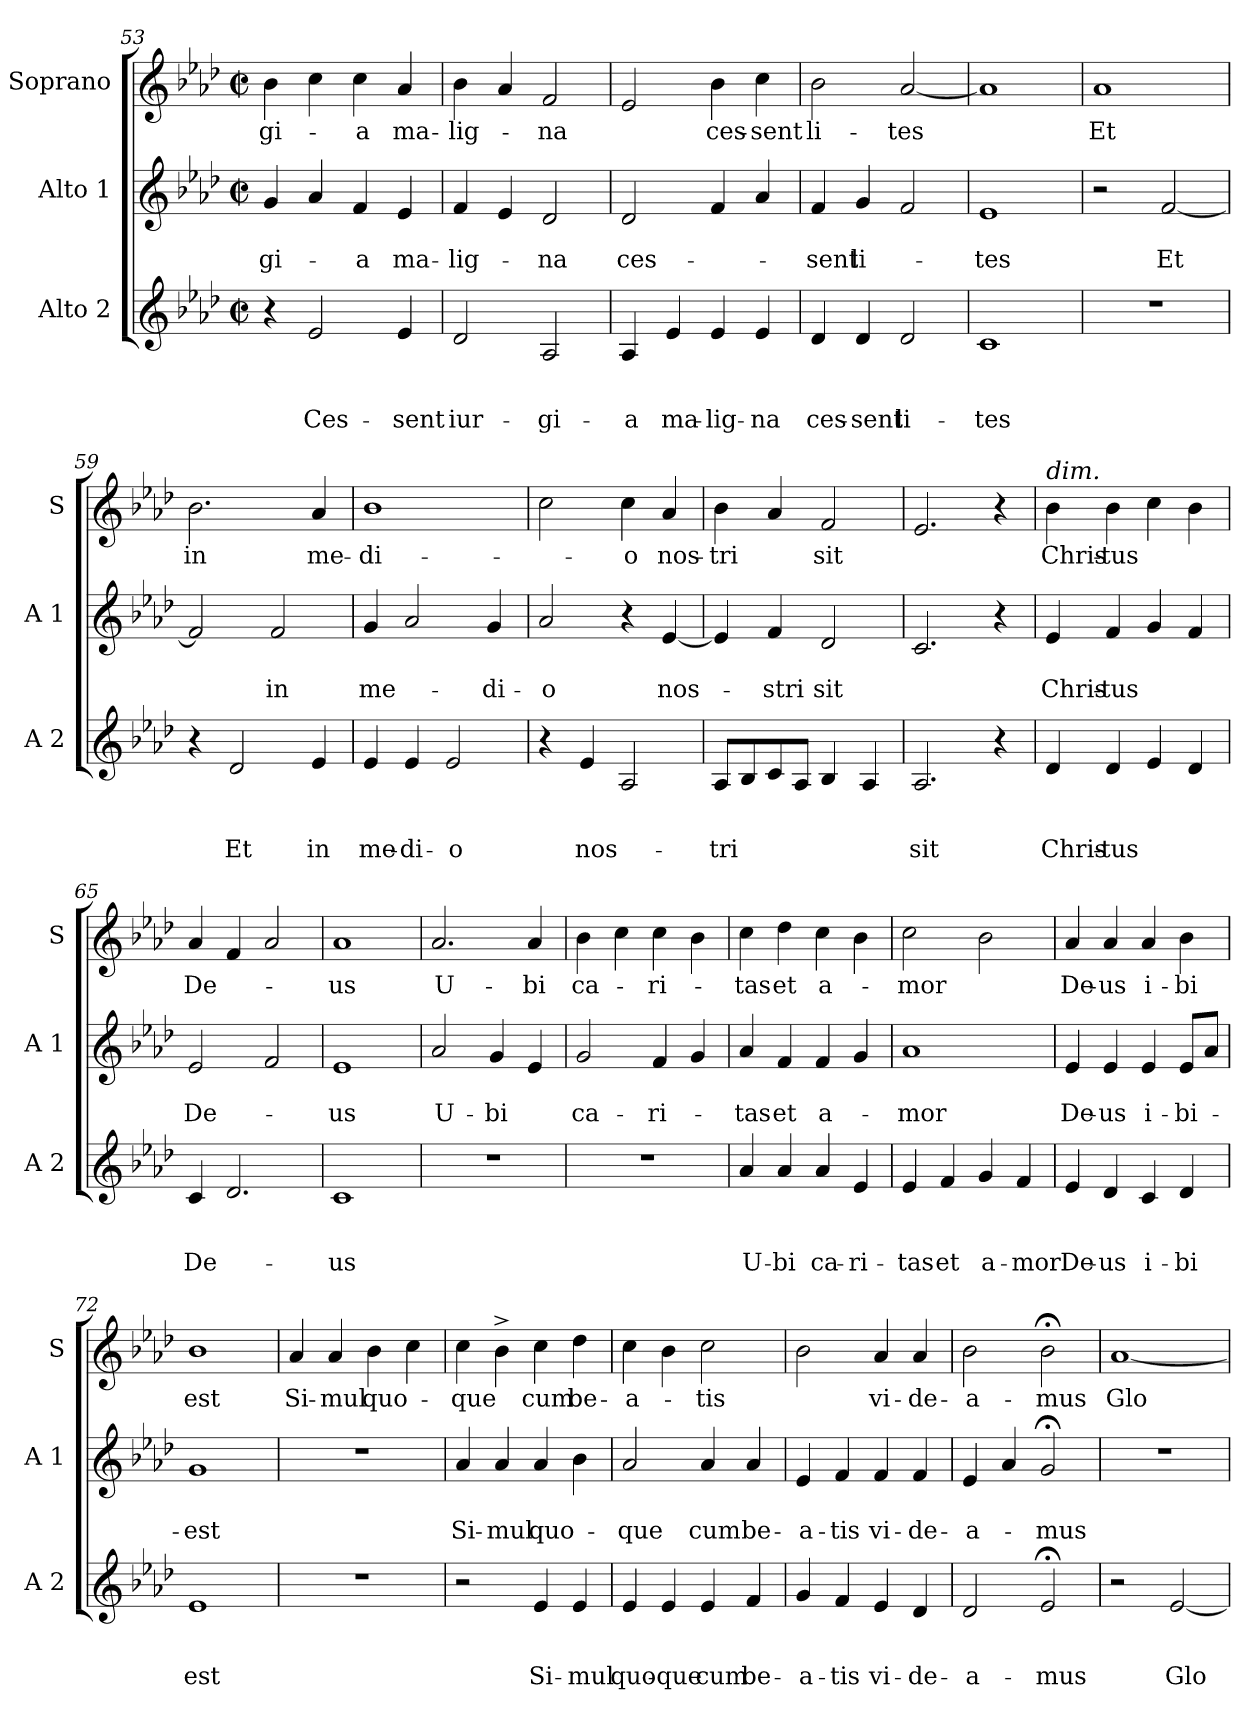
**kern	**text	**text	**text	**kern	**text	**text	**kern	**text
*part3	*part3	*part3	*part3	*part2	*part2	*part2	*part1	*part1
*staff3	*staff3	*staff3	*staff3	*staff2	*staff2	*staff2	*staff1	*staff1
*I"Alto 2	*	*	*	*I"Alto 1	*	*	*I"Soprano	*
*I'A 2	*	*	*	*I'A 1	*	*	*I'S	*
*clefG2	*	*	*	*clefG2	*	*	*clefG2	*
*k[b-e-a-d-]	*	*	*	*k[b-e-a-d-]	*	*	*k[b-e-a-d-]	*
*A-:	*	*	*	*A-:	*	*	*A-:	*
*M2/2	*	*	*	*M2/2	*	*	*M2/2	*
*met(c|)	*	*	*	*met(c|)	*	*	*met(c|)	*
=53	=53	=53	=53	=53	=53	=53	=53	=53
!	!	!	!	!	!	!LO:LY:b	!	!LO:LY:b
4r	.	.	.	4g/	.	-gi-	4b-\	-gi-
!	!	!	!LO:LY:b	!	!	!	!	!
2e-/	.	.	Ces-	4a-/	.	.	4cc\	.
!	!	!	!	!	!	!LO:LY:b	!	!LO:LY:b
.	.	.	.	4f/	.	-a	4cc\	-a
!	!	!	!LO:LY:b	!	!	!LO:LY:b	!	!LO:LY:b
4e-/	.	.	-sent	4e-/	.	ma-	4a-/	ma-
=54	=54	=54	=54	=54	=54	=54	=54	=54
!	!	!	!LO:LY:b	!	!	!LO:LY:b	!	!LO:LY:b
2d-/	.	.	iur-	4f/	.	-lig-	4b-\	-lig-
.	.	.	.	4e-/	.	.	4a-/	.
!	!	!	!LO:LY:b	!	!	!LO:LY:b	!	!LO:LY:b
2A-/	.	.	-gi-	2d-/	.	-na	2f/	-na
=55	=55	=55	=55	=55	=55	=55	=55	=55
!	!	!	!LO:LY:b	!	!	!LO:LY:b	!	!
4A-/	.	.	-a	2d-/	.	ces-	2e-/	.
!	!	!	!LO:LY:b	!	!	!	!	!
4e-/	.	.	ma-	.	.	.	.	.
!	!	!	!LO:LY:b	!	!	!	!	!LO:LY:b
4e-/	.	.	-lig-	4f/	.	.	4b-\	ces-
!	!	!	!LO:LY:b	!	!	!	!	!LO:LY:b:rj
4e-/	.	.	-na	4a-/	.	.	4cc\	-sent
=56	=56	=56	=56	=56	=56	=56	=56	=56
!	!	!	!LO:LY:b	!	!	!LO:LY:b	!	!LO:LY:b
4d-/	.	.	ces-	4f/	.	-sent	2b-\	li-
!	!	!	!LO:LY:b:rj	!	!	!LO:LY:b	!	!
4d-/	.	.	-sent	4g/	.	li-	.	.
!	!	!	!LO:LY:b	!	!	!	!	!LO:LY:b
2d-/	.	.	li-	2f/	.	.	[<2a-/	-tes
=57	=57	=57	=57	=57	=57	=57	=57	=57
!	!	!	!LO:LY:b	!	!	!LO:LY:b	!	!
1c	.	.	-tes	1e-	.	-tes	1a-]	.
!!LO:LB:g=z
=58	=58	=58	=58	=58	=58	=58	=58	=58
!	!	!	!	!	!	!	!	!LO:LY:b
1r	.	.	.	2r	.	.	1a-	Et
!	!	!	!	!	!	!LO:LY:b	!	!
.	.	.	.	[<2f/	.	Et	.	.
=59	=59	=59	=59	=59	=59	=59	=59	=59
!	!	!	!	!	!	!	!	!LO:LY:b
4r	.	.	.	2f/]	.	.	2.b-\	in
!	!	!	!LO:LY:b	!	!	!	!	!
2d-/	.	.	Et	.	.	.	.	.
!	!	!	!	!	!	!LO:LY:b	!	!
.	.	.	.	2f/	.	in	.	.
!	!	!	!LO:LY:b	!	!	!	!	!LO:LY:b
4e-/	.	.	in	.	.	.	4a-/	me-
=60	=60	=60	=60	=60	=60	=60	=60	=60
!	!	!	!LO:LY:b	!	!	!LO:LY:b	!	!LO:LY:b
4e-/	.	.	me-	4g/	.	me-	1b-	-di-
!	!	!	!LO:LY:b	!	!	!	!	!
4e-/	.	.	-di-	2a-/	.	.	.	.
!	!	!	!LO:LY:b	!	!	!	!	!
2e-/	.	.	-o	.	.	.	.	.
!	!	!	!	!	!	!LO:LY:b	!	!
.	.	.	.	4g/	.	-di-	.	.
=61	=61	=61	=61	=61	=61	=61	=61	=61
!	!	!	!	!	!	!LO:LY:b	!	!
4r	.	.	.	2a-/	.	-o	2cc\	.
!	!	!	!LO:LY:b	!	!	!	!	!
4e-/	.	.	nos-	.	.	.	.	.
!	!	!	!	!	!	!	!	!LO:LY:b
2A-/	.	.	.	4r	.	.	4cc\	-o
!	!	!	!	!	!	!LO:LY:b	!	!LO:LY:b
.	.	.	.	[<4e-/	.	nos-	4a-/	nos-
!!LO:LB:g=z
=62	=62	=62	=62	=62	=62	=62	=62	=62
!	!	!	!LO:LY:b	!	!	!	!	!LO:LY:b
8A-/L	.	.	-tri	4e-/]	.	.	4b-\	-tri
8B-/	.	.	.	.	.	.	.	.
!	!	!	!	!	!	!LO:LY:b	!	!
8c/	.	.	.	4f/	.	-stri	4a-/	.
8A-/J	.	.	.	.	.	.	.	.
!	!	!	!	!	!	!LO:LY:b	!	!LO:LY:b
4B-/	.	.	.	2d-/	.	sit	2f/	sit
4A-/	.	.	.	.	.	.	.	.
=63	=63	=63	=63	=63	=63	=63	=63	=63
!	!	!	!LO:LY:b	!	!	!	!	!
2.A-/	.	.	sit	2.c/	.	.	2.e-/	.
4r	.	.	.	4r	.	.	4r	.
=64	=64	=64	=64	=64	=64	=64	=64	=64
!	!	!	!	!	!	!	!LO:TX:a:i:t=dim.	!
!	!	!	!LO:LY:b	!	!	!LO:LY:b	!	!LO:LY:b
4d-/	.	.	Chris-	4e-/	.	Chris-	4b-\	Chris-
!	!	!	!LO:LY:b	!	!	!LO:LY:b	!	!LO:LY:b
4d-/	.	.	-tus	4f/	.	-tus	4b-\	-tus
4e-/	.	.	.	4g/	.	.	4cc\	.
4d-/	.	.	.	4f/	.	.	4b-\	.
=65	=65	=65	=65	=65	=65	=65	=65	=65
!	!	!	!LO:LY:b	!	!	!LO:LY:b	!	!LO:LY:b
4c/	.	.	De-	2e-/	.	De-	4a-/	De-
2.d-/	.	.	.	.	.	.	4f/	.
.	.	.	.	2f/	.	.	2a-/	.
=66	=66	=66	=66	=66	=66	=66	=66	=66
!	!	!	!LO:LY:b	!	!	!LO:LY:b	!	!LO:LY:b
1c	.	.	-us	1e-	.	-us	1a-	-us
!!LO:PB:g=z
=67	=67	=67	=67	=67	=67	=67	=67	=67
!	!	!	!	!	!	!LO:LY:b	!	!LO:LY:b
1r	.	.	.	2a-/	.	U-	2.a-/	U-
!	!	!	!	!	!	!LO:LY:b	!	!
.	.	.	.	4g/	.	-bi	.	.
!	!	!	!	!	!	!	!	!LO:LY:b
.	.	.	.	4e-/	.	.	4a-/	-bi
=68	=68	=68	=68	=68	=68	=68	=68	=68
!	!	!	!	!	!	!LO:LY:b	!	!LO:LY:b
1r	.	.	.	2g/	.	ca-	4b-\	ca-
.	.	.	.	.	.	.	4cc\	.
!	!	!	!	!	!	!LO:LY:b	!	!LO:LY:b
.	.	.	.	4f/	.	-ri-	4cc\	-ri-
.	.	.	.	4g/	.	.	4b-\	.
=69	=69	=69	=69	=69	=69	=69	=69	=69
!	!	!	!LO:LY:b	!	!	!LO:LY:b	!	!LO:LY:b
4a-/	.	.	U-	4a-/	.	-tas	4cc\	-tas
!	!	!	!LO:LY:b	!	!	!LO:LY:b	!	!LO:LY:b
4a-/	.	.	-bi	4f/	.	et	4dd-\	et
!	!	!	!LO:LY:b	!	!	!LO:LY:b	!	!LO:LY:b
4a-/	.	.	ca-	4f/	.	a-	4cc\	a-
!	!	!	!LO:LY:b	!	!	!	!	!
4e-/	.	.	-ri-	4g/	.	.	4b-\	.
=70	=70	=70	=70	=70	=70	=70	=70	=70
!	!	!	!LO:LY:b	!	!	!LO:LY:b	!	!LO:LY:b
4e-/	.	.	-tas	1a-	.	-mor	2cc\	-mor
!	!	!	!LO:LY:b	!	!	!	!	!
4f/	.	.	et	.	.	.	.	.
!	!	!	!LO:LY:b	!	!	!	!	!
4g/	.	.	a-	.	.	.	2b-\	.
!	!	!	!LO:LY:b	!	!	!	!	!
4f/	.	.	-mor	.	.	.	.	.
=71	=71	=71	=71	=71	=71	=71	=71	=71
!	!	!	!LO:LY:b	!	!	!LO:LY:b	!	!LO:LY:b
4e-/	.	.	De-	4e-/	.	De-	4a-/	De-
!	!	!	!LO:LY:b	!	!	!LO:LY:b	!	!LO:LY:b
4d-/	.	.	-us	4e-/	.	-us	4a-/	-us
!	!	!	!LO:LY:b	!	!	!LO:LY:b	!	!LO:LY:b
4c/	.	.	i-	4e-/	.	i-	4a-/	i-
!	!	!	!LO:LY:b	!	!	!LO:LY:b	!	!LO:LY:b
4d-/	.	.	-bi	8e-/L	.	-bi-	4b-\	-bi
.	.	.	.	8a-/J	.	.	.	.
=72	=72	=72	=72	=72	=72	=72	=72	=72
!	!	!	!LO:LY:b	!	!	!LO:LY:b	!	!LO:LY:b
1e-	.	.	est	1g	.	-est	1b-	est
!!LO:LB:g=z
=73	=73	=73	=73	=73	=73	=73	=73	=73
!	!	!	!	!	!	!	!	!LO:LY:b
1r	.	.	.	1r	.	.	4a-/	Si-
!	!	!	!	!	!	!	!	!LO:LY:b
.	.	.	.	.	.	.	4a-/	-mul
!	!	!	!	!	!	!	!	!LO:LY:b
.	.	.	.	.	.	.	4b-\	quo-
.	.	.	.	.	.	.	4cc\	.
=74	=74	=74	=74	=74	=74	=74	=74	=74
!	!	!	!	!	!	!LO:LY:b	!	!LO:LY:b
2r	.	.	.	4a-/	.	Si-	4cc\	-que
!	!	!	!	!	!	!LO:LY:b	!	!
.	.	.	.	4a-/	.	-mul	4b-^>\	.
!	!	!	!LO:LY:b	!	!	!LO:LY:b	!	!LO:LY:b
4e-/	.	.	Si-	4a-/	.	quo-	4cc\	cum
!	!	!	!LO:LY:b	!	!	!	!	!LO:LY:b
4e-/	.	.	-mul	4b-\	.	.	4dd-\	be-
=75	=75	=75	=75	=75	=75	=75	=75	=75
!	!	!	!LO:LY:b	!	!	!LO:LY:b	!	!LO:LY:b
4e-/	.	.	quo-	2a-/	.	-que	4cc\	-a-
!	!	!	!LO:LY:b	!	!	!	!	!
4e-/	.	.	-que	.	.	.	4b-\	.
!	!	!	!LO:LY:b	!	!	!LO:LY:b	!	!LO:LY:b
4e-/	.	.	cum	4a-/	.	cum	2cc\	-tis
!	!	!	!LO:LY:b	!	!	!LO:LY:b	!	!
4f/	.	.	be-	4a-/	.	be-	.	.
=76	=76	=76	=76	=76	=76	=76	=76	=76
!	!	!	!LO:LY:b	!	!	!LO:LY:b	!	!
4g/	.	.	-a-	4e-/	.	-a-	2b-\	.
!	!	!	!LO:LY:b	!	!	!LO:LY:b	!	!
4f/	.	.	-tis	4f/	.	-tis	.	.
!	!	!	!LO:LY:b	!	!	!LO:LY:b	!	!LO:LY:b
4e-/	.	.	vi-	4f/	.	vi-	4a-/	vi-
!	!	!	!LO:LY:b	!	!	!LO:LY:b	!	!LO:LY:b
4d-/	.	.	-de-	4f/	.	-de-	4a-/	-de-
=77	=77	=77	=77	=77	=77	=77	=77	=77
!	!	!	!LO:LY:b	!	!	!LO:LY:b	!	!LO:LY:b
2d-/	.	.	-a-	4e-/	.	-a-	2b-\	-a-
.	.	.	.	4a-/	.	.	.	.
!	!	!	!LO:LY:b	!	!	!LO:LY:b	!	!LO:LY:b
2e-;/	.	.	-mus	2g;/	.	-mus	2b-;<\	-mus
!!LO:LB:g=z
=78	=78	=78	=78	=78	=78	=78	=78	=78
!	!	!	!	!	!	!	!	!LO:LY:b
2r	.	.	.	1r	.	.	[<1a-	Glo-
!	!	!	!LO:LY:b	!	!	!	!	!
[<2e-/	.	.	Glo-	.	.	.	.	.
=	=	=	=	=	=	=	=	=
*-	*-	*-	*-	*-	*-	*-	*-	*-
